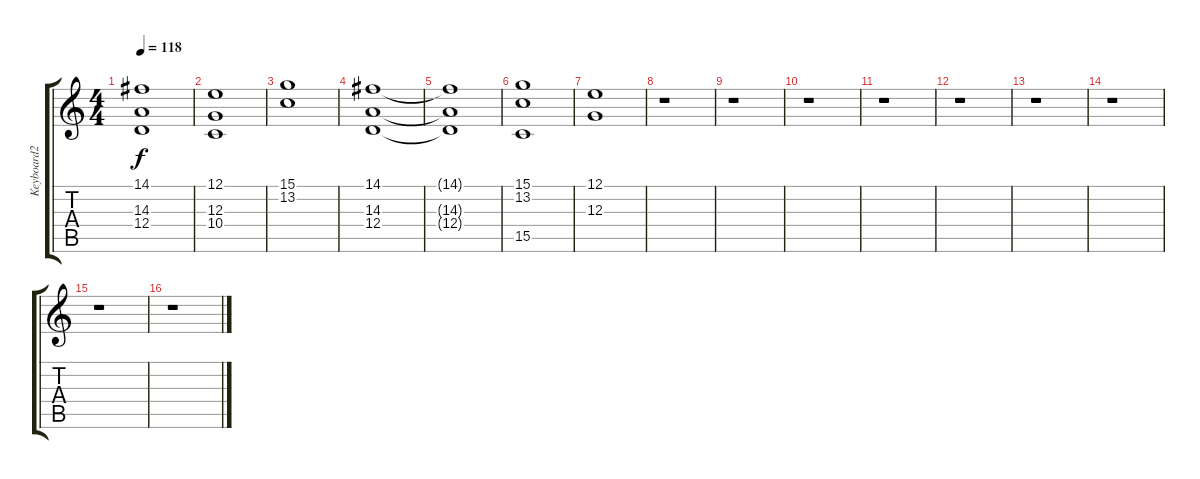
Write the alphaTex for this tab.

\track ("Keyboard2" "Keyboard2") {instrument synthbrass1}
\staff {score tabs}
\tuning (E4 B3 G3 D3 A2 E2) {hide}
\ts (4 4)
\tempo 118
\clef g2
\ks c
(14.1{t} 14.3{t} 12.4{t}).1{dy f} |
(12.1 12.3 10.4).1 |
(15.1 13.2).1 |
(14.1 14.3 12.4).1 |
(14.1{t} 14.3{t} 12.4{t}).1 |
(15.1 13.2 15.5).1 |
(12.1 12.3).1 |
r.1 |
r.1 |
r.1 |
r.1 |
r.1 |
r.1 |
r.1 |
r.1 |
r.1
